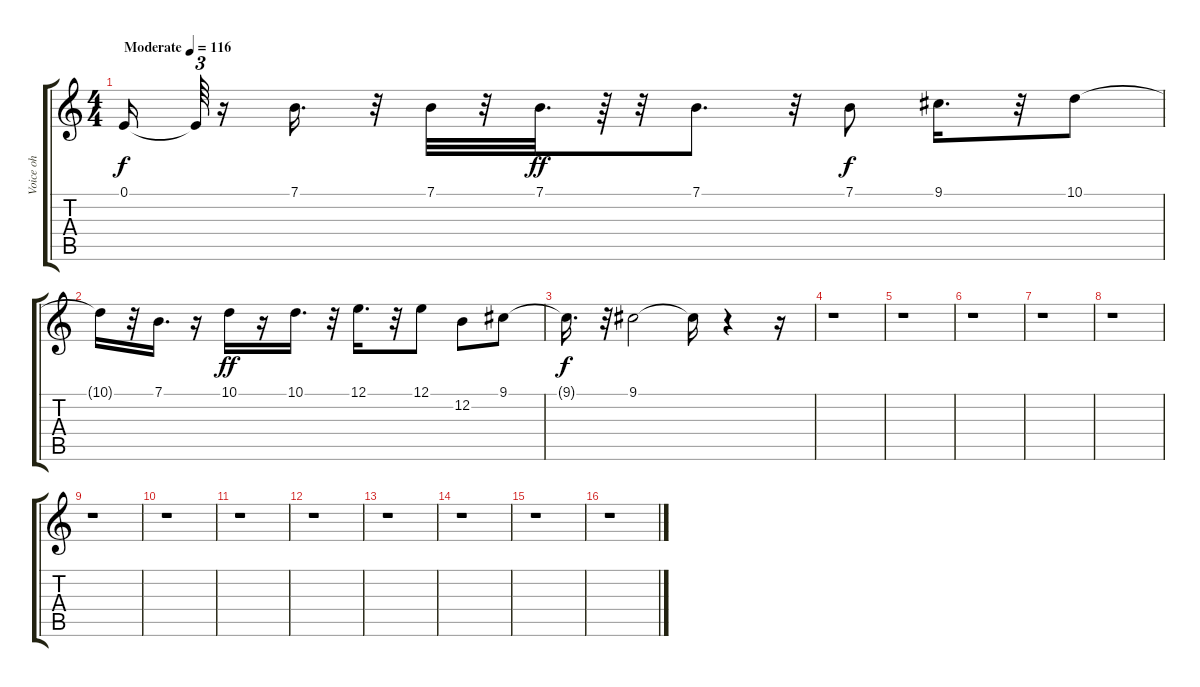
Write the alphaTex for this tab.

\track ("Voice oh" "Voice oh") {instrument synthvoice}
\staff {score tabs}
\tuning (E4 B3 G3 D3 A2 E2) {hide}
\ts (4 4)
\tempo (116 "Moderate")
\clef g2
\ks c
0.1.16{dy f instrument synthvoice} 0.1{t}.64{tu (3 2)} r.16 7.1.16{d} r.32 7.1.32 r.32 7.1.32{d dy ff} r.64 r.32 7.1.8{d} r.32 7.1.8{dy f} 9.1.16{d} r.32 10.1.8 |
10.1{t}.16 r.32 7.1.16{d} r.16 10.1.16{dy ff} r.16 10.1.16{d} r.32 12.1.16{d} r.32 12.1.8 12.2.8 9.1.8 |
9.1{t}.16{d dy f} r.32 9.1.2 9.1{t}.16 r.4 r.16 |
r.1 |
r.1 |
r.1 |
r.1 |
r.1 |
r.1 |
r.1 |
r.1 |
r.1 |
r.1 |
r.1 |
r.1 |
r.1
